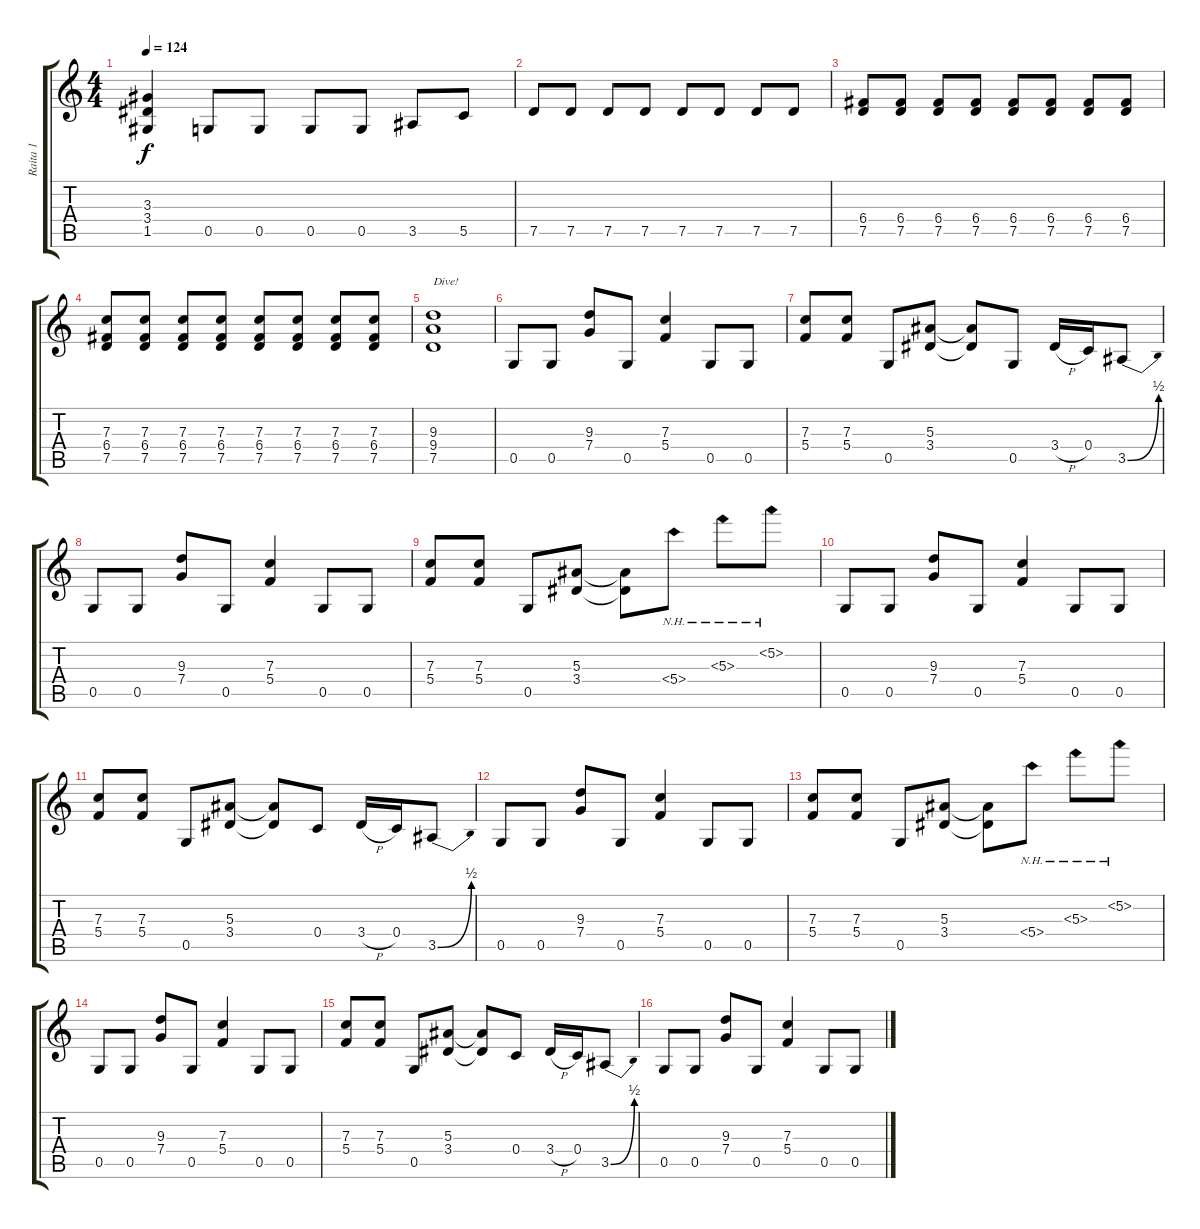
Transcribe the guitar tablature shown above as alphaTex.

\track ("Raita 1" "Raita 1") {instrument distortionguitar}
\staff {score tabs}
\tuning (D4 A3 F3 C3 G2 D2) {hide}
\ts (4 4)
\tempo 124
\clef g2
\ks c
(3.3 3.4 1.5).4{dy f} 0.5.8 0.5.8 0.5.8 0.5.8 3.5.8 5.5.8 |
7.5.8 7.5.8 7.5.8 7.5.8 7.5.8 7.5.8 7.5.8 7.5.8 |
(6.4 7.5).8 (6.4 7.5).8 (6.4 7.5).8 (6.4 7.5).8 (6.4 7.5).8 (6.4 7.5).8 (6.4 7.5).8 (6.4 7.5).8 |
(7.3 6.4 7.5).8 (7.3 6.4 7.5).8 (7.3 6.4 7.5).8 (7.3 6.4 7.5).8 (7.3 6.4 7.5).8 (7.3 6.4 7.5).8 (7.3 6.4 7.5).8 (7.3 6.4 7.5).8 |
(9.3 9.4 7.5).1{txt "Dive!"} |
0.5.8 0.5.8 (9.3 7.4).8 0.5.8 (7.3 5.4).4 0.5.8 0.5.8 |
(7.3 5.4).8 (7.3 5.4).8 0.5.8 (5.3 3.4).8 (5.3{t} 3.4{t}).8 0.5.8 3.4{h}.16 0.4.16 3.5{be (bend 0 0 60 2)}.8 |
0.5.8 0.5.8 (9.3 7.4).8 0.5.8 (7.3 5.4).4 0.5.8 0.5.8 |
(7.3 5.4).8 (7.3 5.4).8 0.5.8 (5.3 3.4).8 (5.3{t} 3.4{t}).8 5.4{nh}.8 5.3{nh}.8 5.2{nh}.8 |
0.5.8 0.5.8 (9.3 7.4).8 0.5.8 (7.3 5.4).4 0.5.8 0.5.8 |
(7.3 5.4).8 (7.3 5.4).8 0.5.8 (5.3 3.4).8 (5.3{t} 3.4{t}).8 0.4.8 3.4{h}.16 0.4.16 3.5{be (bend 0 0 60 2)}.8 |
0.5.8 0.5.8 (9.3 7.4).8 0.5.8 (7.3 5.4).4 0.5.8 0.5.8 |
(7.3 5.4).8 (7.3 5.4).8 0.5.8 (5.3 3.4).8 (5.3{t} 3.4{t}).8 5.4{nh}.8 5.3{nh}.8 5.2{nh}.8 |
0.5.8 0.5.8 (9.3 7.4).8 0.5.8 (7.3 5.4).4 0.5.8 0.5.8 |
(7.3 5.4).8 (7.3 5.4).8 0.5.8 (5.3 3.4).8 (5.3{t} 3.4{t}).8 0.4.8 3.4{h}.16 0.4.16 3.5{be (bend 0 0 60 2)}.8 |
0.5.8 0.5.8 (9.3 7.4).8 0.5.8 (7.3 5.4).4 0.5.8 0.5.8
